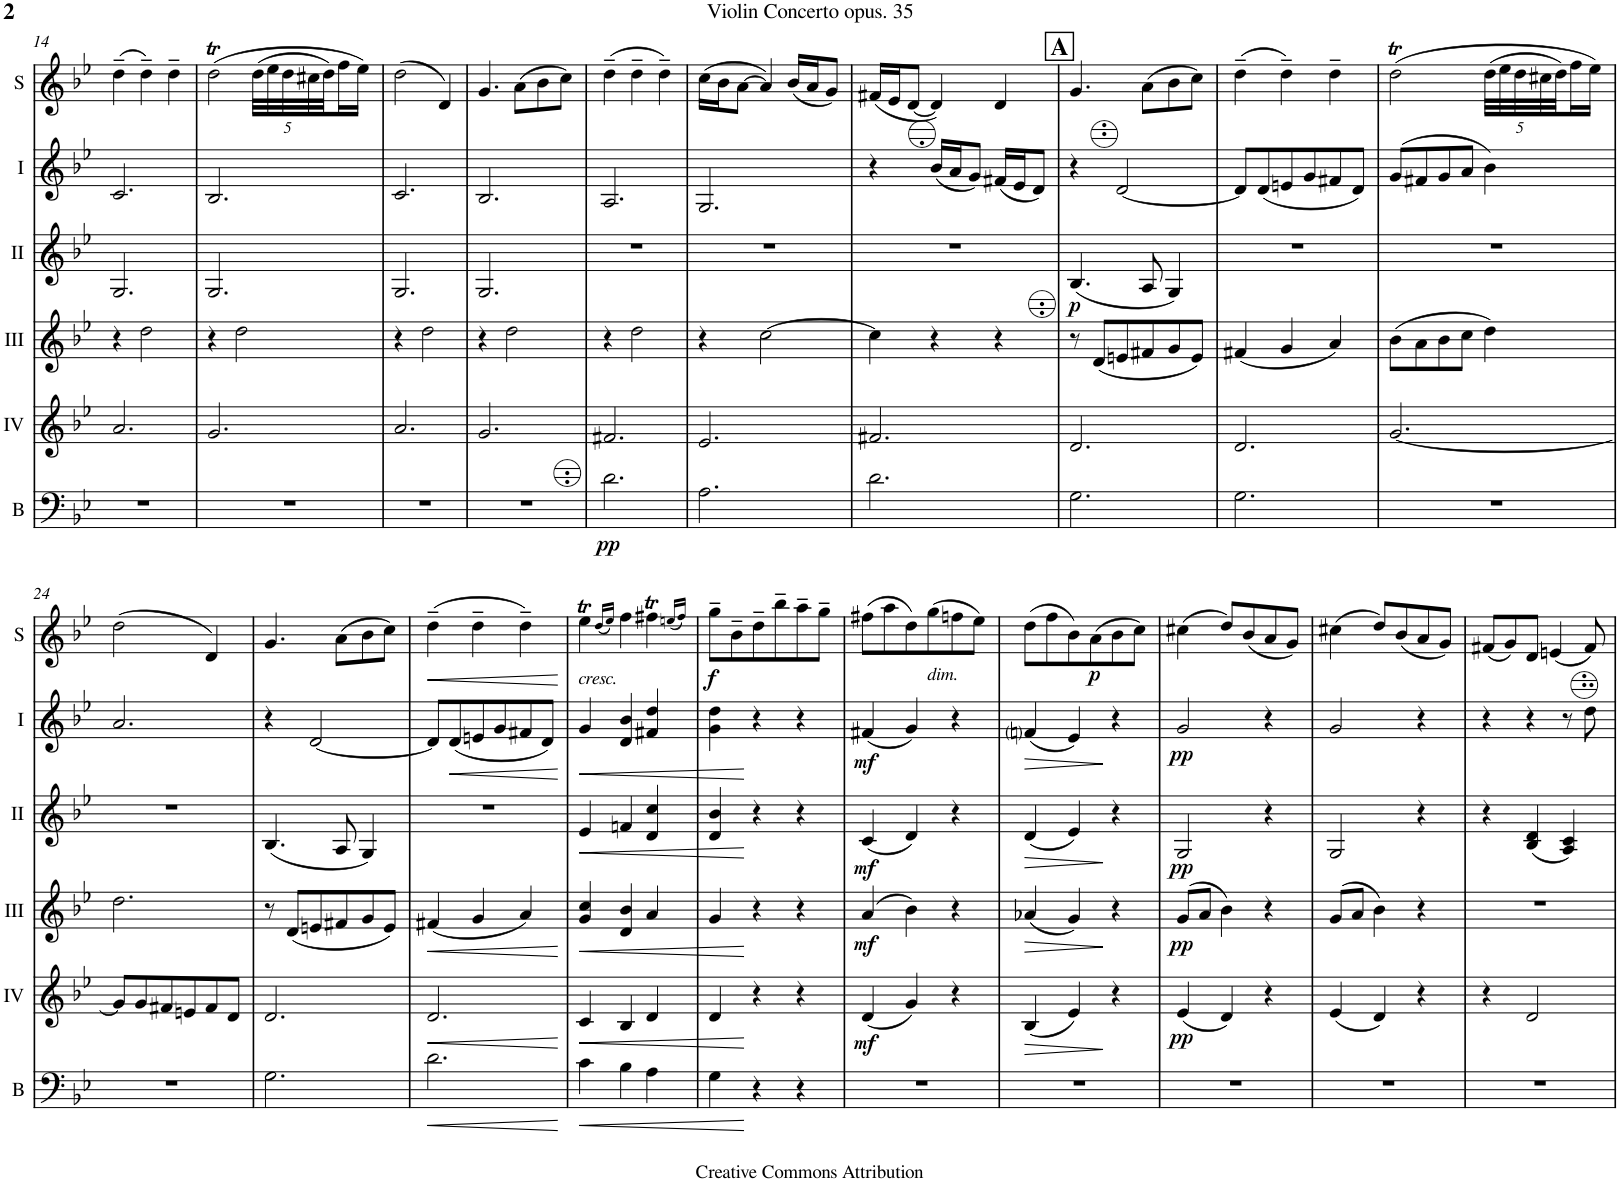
**kern	**dynam	**kern	**dynam	**kern	**dynam	**kern	**dynam	**kern	**dynam	**kern	**dynam
*part6	*part6	*part5	*part5	*part4	*part4	*part3	*part3	*part2	*part2	*part1	*part1
*staff6	*staff6	*staff5	*staff5	*staff4	*staff4	*staff3	*staff3	*staff2	*staff2	*staff1	*staff1
*I"Bass	*	*I"Acc. 4	*	*I"Acc. 3	*	*I"Acc. 2	*	*I"Acc. 1	*	*I"Solo	*
*I'B	*	*	*	*	*	*	*	*	*	*I'S	*
!!LO:PB:g=z
*clefF4	*	*clefG2	*	*clefG2	*	*clefG2	*	*clefG2	*	*clefG2	*
*Trd7c12	*	*Trd7c12	*	*Trd7c12	*	*	*	*	*	*	*
*k[b-e-]	*	*k[b-e-]	*	*k[b-e-]	*	*k[b-e-]	*	*k[b-e-]	*	*k[b-e-]	*
*M3/4	*	*M3/4	*	*M3/4	*	*M3/4	*	*M3/4	*	*M3/4	*
=14	=14	=14	=14	=14	=14	=14	=14	=14	=14	=14	=14
2.r	.	2.a/	.	4r	.	2.G/	.	2.c/	.	(4dd~\	.
.	.	.	.	2dd\	.	.	.	.	.	4dd~\)	.
.	.	.	.	.	.	.	.	.	.	4dd~\	.
=15	=15	=15	=15	=15	=15	=15	=15	=15	=15	=15	=15
2.r	.	2.g/	.	4r	.	2.G/	.	2.B-/	.	(2ddt\	.
.	.	.	.	2dd\	.	.	.	.	.	.	.
*	*	*	*	*	*	*	*	*	*	*Xbrackettup	*
.	.	.	.	.	.	.	.	.	.	(40dd\LLL	.
.	.	.	.	.	.	.	.	.	.	40ee-\	.
.	.	.	.	.	.	.	.	.	.	40dd\	.
.	.	.	.	.	.	.	.	.	.	40cc#X\	.
.	.	.	.	.	.	.	.	.	.	40dd\J)	.
.	.	.	.	.	.	.	.	.	.	16ff\	.
.	.	.	.	.	.	.	.	.	.	16ee-\JJ)	.
=16	=16	=16	=16	=16	=16	=16	=16	=16	=16	=16	=16
2.r	.	2.a/	.	4r	.	2.G/	.	2.c/	.	(2dd\	.
.	.	.	.	2dd\	.	.	.	.	.	.	.
.	.	.	.	.	.	.	.	.	.	4d/)	.
=17	=17	=17	=17	=17	=17	=17	=17	=17	=17	=17	=17
2.r	.	2.g/	.	4r	.	2.G/	.	2.B-/	.	4.g/	.
.	.	.	.	2dd\	.	.	.	.	.	.	.
.	.	.	.	.	.	.	.	.	.	(8a\L	.
.	.	.	.	.	.	.	.	.	.	8b-\	.
.	.	.	.	.	.	.	.	.	.	8cc\J)	.
=18	=18	=18	=18	=18	=18	=18	=18	=18	=18	=18	=18
!	!LO:DY:b	!	!	!	!	!	!	!	!	!	!
2.d\	pp	2.f#X/	.	4r	.	2.r	.	2.A/	.	(4dd~\	.
.	.	.	.	2dd\	.	.	.	.	.	4dd~\	.
.	.	.	.	.	.	.	.	.	.	4dd~\)	.
=19	=19	=19	=19	=19	=19	=19	=19	=19	=19	=19	=19
2.A\	.	2.e-/	.	4r	.	2.r	.	2.G/	.	(16cc\LL	.
.	.	.	.	.	.	.	.	.	.	16b-\J	.
.	.	.	.	.	.	.	.	.	.	[8a\J	.
.	.	.	.	[2cc\	.	.	.	.	.	4a/])	.
.	.	.	.	.	.	.	.	.	.	(16b-/LL	.
.	.	.	.	.	.	.	.	.	.	16a/J	.
.	.	.	.	.	.	.	.	.	.	8g/J)	.
=20	=20	=20	=20	=20	=20	=20	=20	=20	=20	=20	=20
2.d\	.	2.f#X/	.	4cc\]	.	2.r	.	4r	.	(16f#X/LL	.
.	.	.	.	.	.	.	.	.	.	16e-/J	.
.	.	.	.	.	.	.	.	.	.	[8d/J	.
.	.	.	.	4r	.	.	.	(16B-/LL	.	4d/])	.
.	.	.	.	.	.	.	.	16A/J	.	.	.
.	.	.	.	.	.	.	.	8G/J)	.	.	.
.	.	.	.	4r	.	.	.	(16F#X/LL	.	4d/	.
.	.	.	.	.	.	.	.	16E-/J	.	.	.
.	.	.	.	.	.	.	.	8D/J)	.	.	.
!!LO:REH:place=s1:a:B:cj:fs=14:t=A
=21	=21	=21	=21	=21	=21	=21	=21	=21	=21	=21	=21
!	!	!	!	!	!	!	!LO:DY:b	!	!	!	!
2.G\	.	2.d/	.	8r	.	(4.B-/	p	4r	.	4.g/	.
.	.	.	.	(8d/L	.	.	.	.	.	.	.
.	.	.	.	8en/	.	.	.	[2d/	.	.	.
.	.	.	.	8f#X/	.	8A/	.	.	.	(8a\L	.
.	.	.	.	8g/	.	4G/)	.	.	.	8b-\	.
.	.	.	.	8e/J)	.	.	.	.	.	8cc\J)	.
=22	=22	=22	=22	=22	=22	=22	=22	=22	=22	=22	=22
2.G\	.	2.d/	.	(4f#X/	.	2.r	.	8d/L]	.	(4dd~\	.
.	.	.	.	.	.	.	.	(8d/	.	.	.
.	.	.	.	4g/	.	.	.	8en/	.	4dd~\)	.
.	.	.	.	.	.	.	.	8g/	.	.	.
.	.	.	.	4a/)	.	.	.	8f#X/	.	4dd~\	.
.	.	.	.	.	.	.	.	8d/J)	.	.	.
=23	=23	=23	=23	=23	=23	=23	=23	=23	=23	=23	=23
2.r	.	[2.g/	.	(8b-\L	.	2.r	.	(8g/L	.	(2ddt\	.
.	.	.	.	8a\	.	.	.	8f#X/	.	.	.
.	.	.	.	8b-\	.	.	.	8g/	.	.	.
.	.	.	.	8cc\J	.	.	.	8a/J	.	.	.
.	.	.	.	4dd\)	.	.	.	4b-\)	.	(40dd\LLL	.
.	.	.	.	.	.	.	.	.	.	40ee-\	.
.	.	.	.	.	.	.	.	.	.	40dd\	.
.	.	.	.	.	.	.	.	.	.	40cc#X\	.
.	.	.	.	.	.	.	.	.	.	40dd\J)	.
.	.	.	.	.	.	.	.	.	.	16ff\	.
.	.	.	.	.	.	.	.	.	.	16ee-\JJ)	.
!!LO:LB:g=z
=24	=24	=24	=24	=24	=24	=24	=24	=24	=24	=24	=24
2.r	.	8g/L]	.	2.dd\	.	2.r	.	2.a/	.	(2dd\	.
.	.	8g/	.	.	.	.	.	.	.	.	.
.	.	8f#X/	.	.	.	.	.	.	.	.	.
.	.	8en/	.	.	.	.	.	.	.	.	.
.	.	8f#/	.	.	.	.	.	.	.	4d/)	.
.	.	8d/J	.	.	.	.	.	.	.	.	.
=25	=25	=25	=25	=25	=25	=25	=25	=25	=25	=25	=25
2.G\	.	2.d/	.	8r	.	(4.B-/	.	4r	.	4.g/	.
.	.	.	.	(8d/L	.	.	.	.	.	.	.
.	.	.	.	8en/	.	.	.	[2d/	.	.	.
.	.	.	.	8f#X/	.	8A/	.	.	.	(8a\L	.
.	.	.	.	8g/	.	4G/)	.	.	.	8b-\	.
.	.	.	.	8e/J)	.	.	.	.	.	8cc\J)	.
=26	=26	=26	=26	=26	=26	=26	=26	=26	=26	=26	=26
!	!LO:HP:b	!	!LO:HP:b	!	!LO:HP:b	!	!	!	!	!	!LO:HP:b
2.d\	<	2.d/	<	(4f#X/	<	2.r	.	8d/L]	.	(4dd~\	<
!	!	!	!	!	!	!	!	!	!LO:HP:b	!	!
.	.	.	.	.	.	.	.	(8d/	<	.	.
.	.	.	.	4g/	.	.	.	8en/	.	4dd~\	.
.	.	.	.	.	.	.	.	8g/	.	.	.
.	.	.	.	4a/)	.	.	.	8f#X/	.	4dd~\)	.
.	.	.	.	.	.	.	.	8d/J)	.	.	.
.	[	.	[	.	[	.	.	.	[	.	[
=27	=27	=27	=27	=27	=27	=27	=27	=27	=27	=27	=27
!	!	!	!	!	!	!	!	!	!	!LO:TX:b:i:t=cresc.	!
!	!LO:HP:b	!	!LO:HP:b	!	!LO:HP:b	!	!LO:HP:b	!	!LO:HP:b	!	!
4c\	<	4c/	<	4g/ 4cc/	<	4e-/	<	4g/	<	4ee-T\	.
.	.	.	.	.	.	.	.	.	.	(16qdd/LL	.
.	.	.	.	.	.	.	.	.	.	16qee-/JJ)	.
4B-\	.	4B-/	.	4d/ 4b-/	.	4fn/	.	4d/ 4b-/	.	4ff\	.
4A\	.	4d/	.	4a/	.	4d/ 4cc/	.	4f#X/ 4dd/	.	4ff#Xt\	.
.	.	.	.	.	.	.	.	.	.	(16qeen/LL	.
.	.	.	.	.	.	.	.	.	.	16qff#/JJ)	.
=28	=28	=28	=28	=28	=28	=28	=28	=28	=28	=28	=28
!	!	!	!	!	!	!	!	!	!	!	!LO:DY:b
4G\	.	4d/	.	4g/	.	4d/ 4b-/	.	4g\ 4dd\	.	8gg~\L	f
.	.	.	.	.	.	.	.	.	.	8b-~\	.
4r	[	4r	[	4r	[	4r	[	4r	[	8dd~\	.
.	.	.	.	.	.	.	.	.	.	8bb-~\	.
4r	.	4r	.	4r	.	4r	.	4r	.	8aa~\	.
.	.	.	.	.	.	.	.	.	.	8gg~\J	.
=29	=29	=29	=29	=29	=29	=29	=29	=29	=29	=29	=29
!	!	!	!LO:DY:b	!	!LO:DY:b	!	!LO:DY:b	!	!LO:DY:b	!	!
2.r	.	(4d/	mf	(4a/	mf	(4c/	mf	(4f#X/	mf	(8ff#X\L	.
.	.	.	.	.	.	.	.	.	.	8aa\	.
.	.	4g/)	.	4b-\)	.	4d/)	.	4g/)	.	8dd\)	.
!	!	!	!	!	!	!	!	!	!	!LO:TX:b:i:t=dim.	!
.	.	.	.	.	.	.	.	.	.	(8gg\	.
.	.	4r	.	4r	.	4r	.	4r	.	8ffn\	.
.	.	.	.	.	.	.	.	.	.	8ee-\J)	.
=30	=30	=30	=30	=30	=30	=30	=30	=30	=30	=30	=30
!	!	!	!LO:HP:b	!	!LO:HP:b	!	!LO:HP:b	!	!LO:HP:b	!	!
2.r	.	(4B-/	>	(4a-X/	>	(4d/	>	(4fni/	>	(8dd\L	.
.	.	.	.	.	.	.	.	.	.	8ff\	.
.	.	4e-/)	.	4g/)	.	4e-/)	.	4e-/)	.	8b-\)	.
!	!	!	!	!	!	!	!	!	!	!	!LO:DY:b
.	.	.	.	.	.	.	.	.	.	(8a\	p
.	.	4r	]	4r	]	4r	]	4r	]	8b-\	.
.	.	.	.	.	.	.	.	.	.	8cc\J)	.
=31	=31	=31	=31	=31	=31	=31	=31	=31	=31	=31	=31
!	!	!	!LO:DY:b	!	!LO:DY:b	!	!LO:DY:b	!	!LO:DY:b	!	!
2.r	.	(4e-/	pp	(8g/L	pp	2G/	pp	2g/	pp	(4cc#X\	.
.	.	.	.	8a/J	.	.	.	.	.	.	.
.	.	4d/)	.	4b-\)	.	.	.	.	.	8dd/L)	.
.	.	.	.	.	.	.	.	.	.	(8b-/	.
.	.	4r	.	4r	.	4r	.	4r	.	8a/	.
.	.	.	.	.	.	.	.	.	.	8g/J)	.
=32	=32	=32	=32	=32	=32	=32	=32	=32	=32	=32	=32
2.r	.	(4e-/	.	(8g/L	.	2G/	.	2g/	.	(4cc#X\	.
.	.	.	.	8a/J	.	.	.	.	.	.	.
.	.	4d/)	.	4b-\)	.	.	.	.	.	8dd/L)	.
.	.	.	.	.	.	.	.	.	.	(8b-/	.
.	.	4r	.	4r	.	4r	.	4r	.	8a/	.
.	.	.	.	.	.	.	.	.	.	8g/J)	.
=33	=33	=33	=33	=33	=33	=33	=33	=33	=33	=33	=33
2.r	.	4r	.	2.r	.	4r	.	4r	.	(8f#X/L	.
.	.	.	.	.	.	.	.	.	.	8g/)	.
.	.	2d/	.	.	.	(4B-/ 4d/	.	4r	.	8d/J	.
.	.	.	.	.	.	.	.	.	.	(4en/	.
.	.	.	.	.	.	4A/ 4c/)	.	8r	.	.	.
.	.	.	.	.	.	.	.	8dd\	.	8f#/)	.
=	=	=	=	=	=	=	=	=	=	=	=
*-	*-	*-	*-	*-	*-	*-	*-	*-	*-	*-	*-
